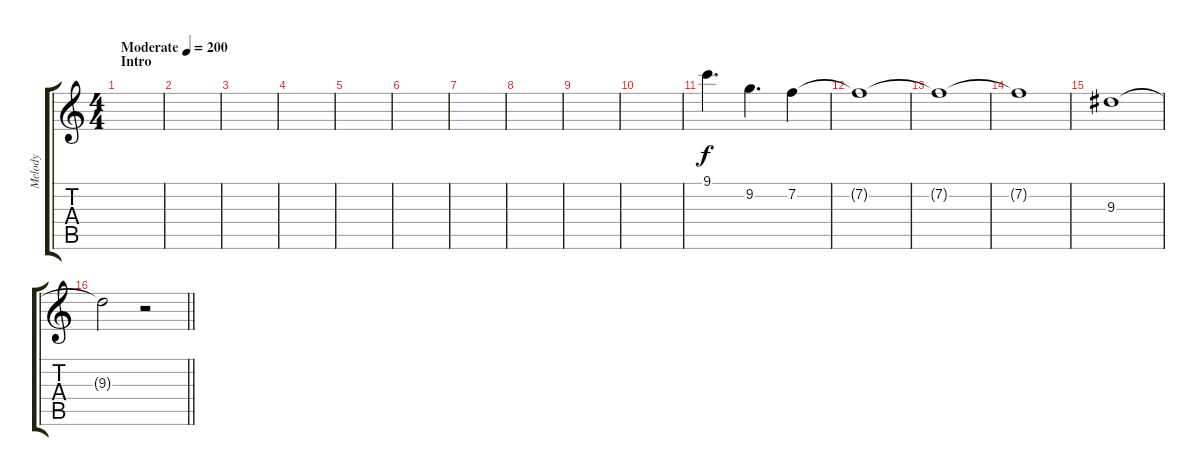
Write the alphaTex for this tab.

\track ("Melody" "Melody") {instrument distortionguitar}
\staff {score tabs}
\tuning (Eb4 Bb3 Gb3 Db3 Ab2 Db2) {hide}
\ts (4 4)
\section ("" "Intro")
\tempo (200 "Moderate")
\clef g2
\ks c
|
|
|
|
|
|
|
|
|
|
9.1.4{d} 9.2.4{d} 7.2.4 |
7.2{t}.1 |
7.2{t}.1 |
7.2{t}.1 |
9.3.1 |
\barLineRight lightlight
9.3{t}.2 r.2
